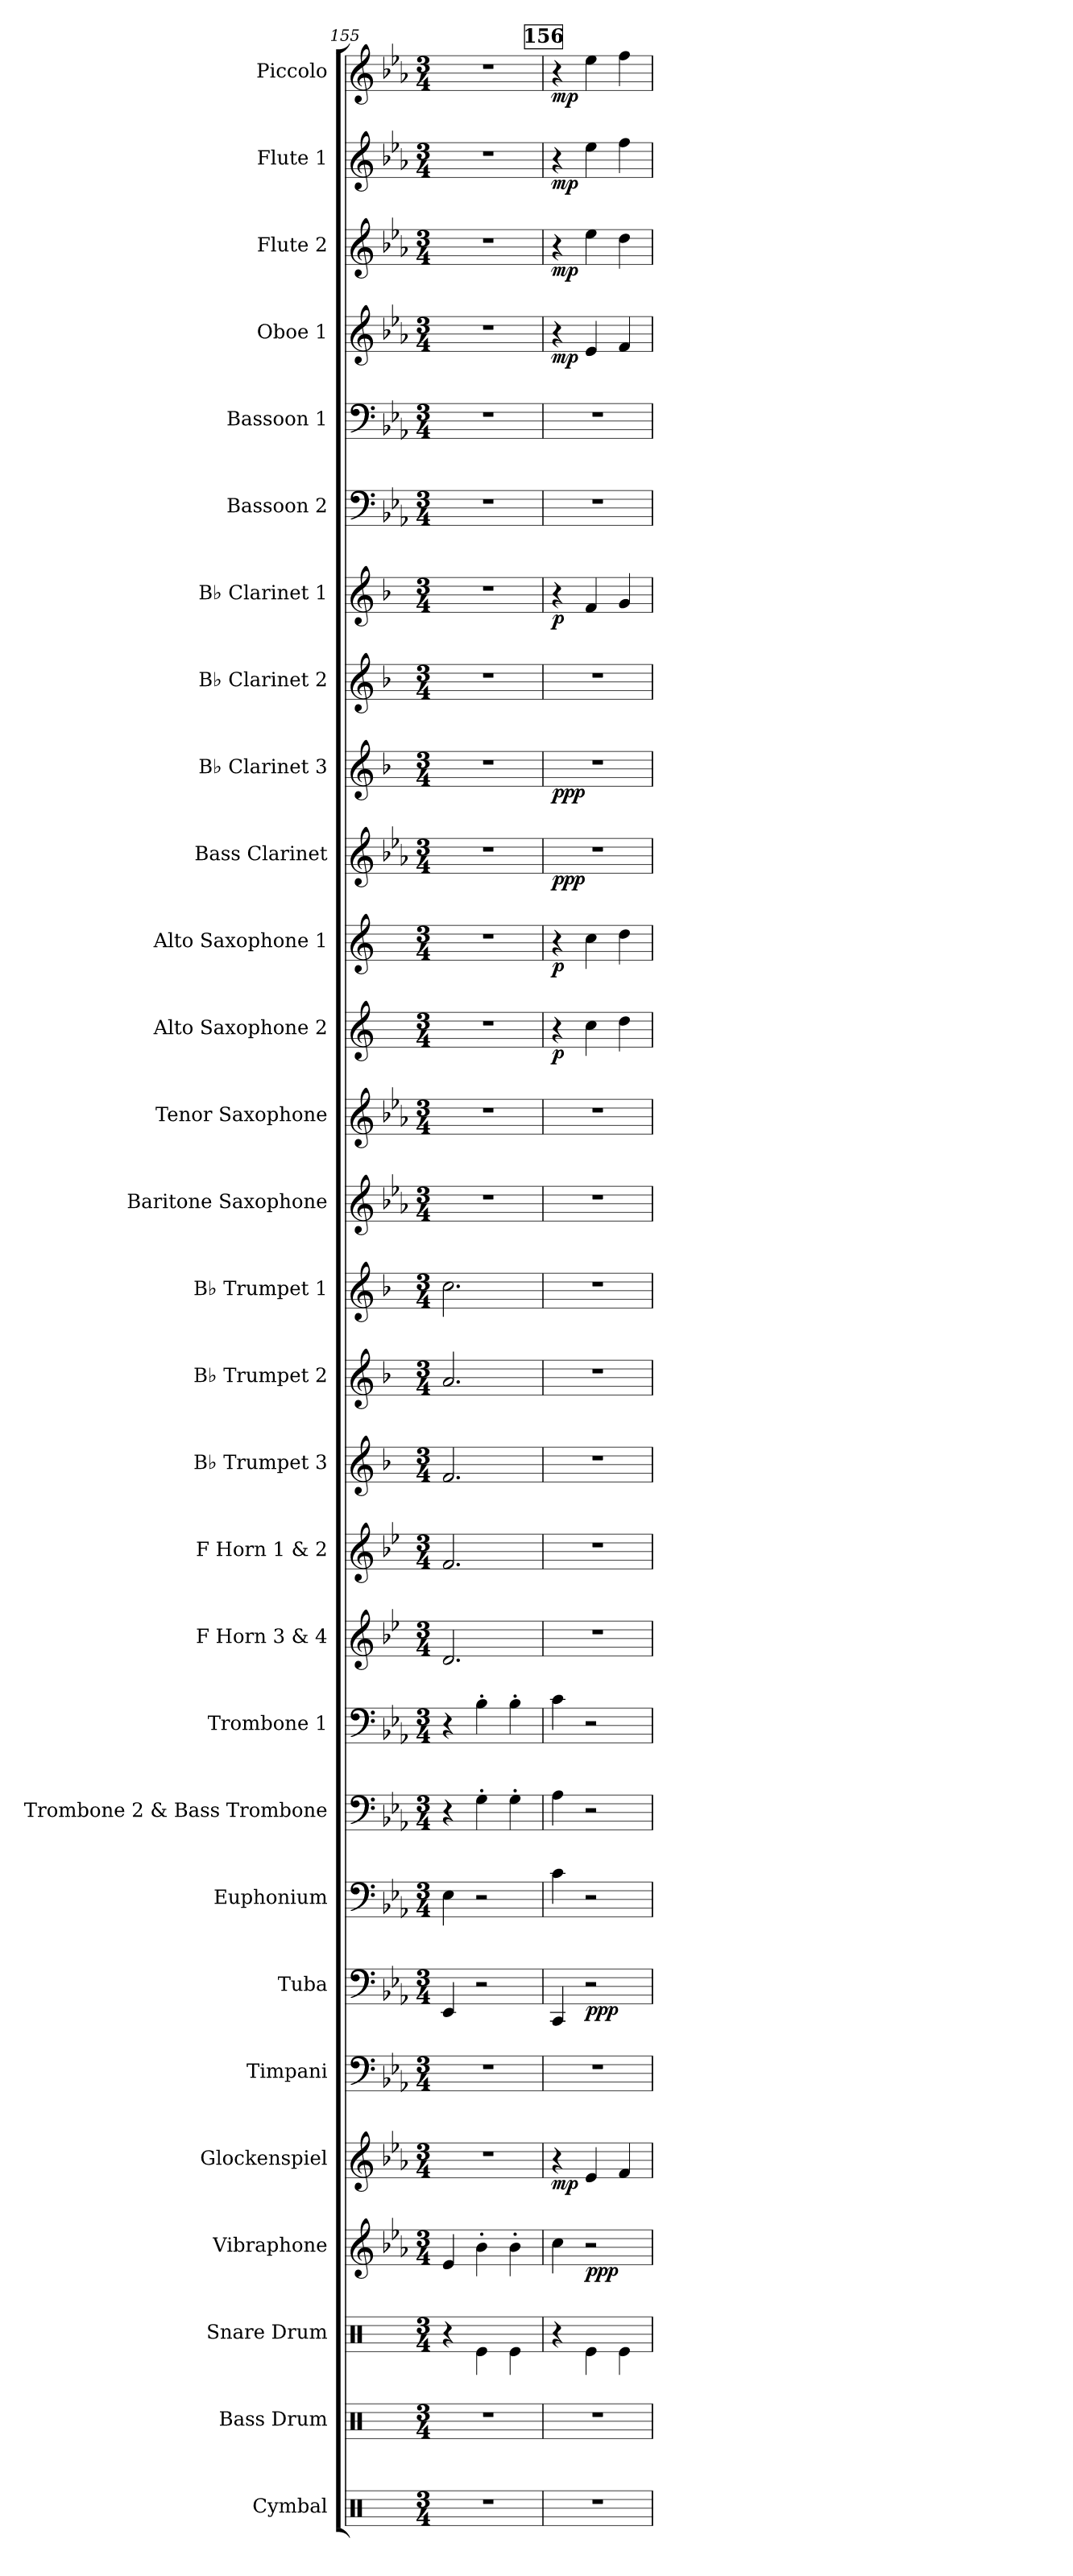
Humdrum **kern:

**kern	**kern	**kern	**kern	**dynam	**kern	**dynam	**kern	**kern	**dynam	**kern	**kern	**kern	**kern	**kern	**kern	**kern	**kern	**kern	**kern	**kern	**dynam	**kern	**dynam	**kern	**dynam	**kern	**dynam	**kern	**kern	**dynam	**kern	**kern	**kern	**dynam	**kern	**dynam	**kern	**dynam	**kern	**dynam
*part29	*part28	*part27	*part26	*part26	*part25	*part25	*part24	*part23	*part23	*part22	*part21	*part20	*part19	*part18	*part17	*part16	*part15	*part14	*part13	*part12	*part12	*part11	*part11	*part10	*part10	*part9	*part9	*part8	*part7	*part7	*part6	*part5	*part4	*part4	*part3	*part3	*part2	*part2	*part1	*part1
*staff29	*staff28	*staff27	*staff26	*staff26	*staff25	*staff25	*staff24	*staff23	*staff23	*staff22	*staff21	*staff20	*staff19	*staff18	*staff17	*staff16	*staff15	*staff14	*staff13	*staff12	*staff12	*staff11	*staff11	*staff10	*staff10	*staff9	*staff9	*staff8	*staff7	*staff7	*staff6	*staff5	*staff4	*staff4	*staff3	*staff3	*staff2	*staff2	*staff1	*staff1
*I"Cymbal	*I"Bass Drum	*I"Snare Drum	*I"Vibraphone	*	*I"Glockenspiel	*	*I"Timpani	*I"Tuba	*	*I"Euphonium	*I"Trombone 2 &amp; Bass Trombone	*I"Trombone 1	*I"F Horn 3 &amp; 4	*I"F Horn 1 &amp; 2	*I"B♭ Trumpet 3	*I"B♭ Trumpet 2	*I"B♭ Trumpet 1	*I"Baritone Saxophone	*I"Tenor Saxophone	*I"Alto Saxophone 2	*	*I"Alto Saxophone 1	*	*I"Bass Clarinet	*	*I"B♭ Clarinet 3	*	*I"B♭ Clarinet 2	*I"B♭ Clarinet 1	*	*I"Bassoon 2	*I"Bassoon 1	*I"Oboe 1	*	*I"Flute 2	*	*I"Flute 1	*	*I"Piccolo	*
*I'Cym.	*I'B. Dr.	*I'Sn. Dr.	*I'Vib.	*	*I'Glk.	*	*I'Timp.	*I'Tba.	*	*I'Euph.	*I'Tbn. 2 B. Tbn.	*I'Tbn. 1	*I'F Hn. 3 4	*I'F Hn. 1 2	*I'B♭ Tpt. 3	*I'B♭ Tpt. 2	*I'B♭ Tpt. 1	*I'Bar. Sax.	*I'T. Sax.	*I'A. Sax. 2	*	*I'A. Sax. 1	*	*I'B. Cl.	*	*I'B♭ Cl. 3	*	*I'B♭ Cl. 2	*I'B♭ Cl. 1	*	*I'Bsn. 2	*I'Bsn. 1	*I'Ob. 1	*	*I'Fl. 2	*	*I'Fl. 1	*	*I'Picc.	*
*clefX	*clefX	*clefX	*clefG2	*	*clefG2	*	*clefF4	*clefF4	*	*clefF4	*clefF4	*clefF4	*clefG2	*clefG2	*clefG2	*clefG2	*clefG2	*clefG2	*clefG2	*clefG2	*	*clefG2	*	*clefG2	*	*clefG2	*	*clefG2	*clefG2	*	*clefF4	*clefF4	*clefG2	*	*clefG2	*	*clefG2	*	*clefG2	*
*	*	*	*	*	*ITrd-14c-24	*	*	*	*	*	*	*	*ITrd4c7	*ITrd4c7	*ITrd1c2	*ITrd1c2	*ITrd1c2	*ITrd12c21	*ITrd8c14	*ITrd5c9	*	*ITrd5c9	*	*ITrd8c14	*	*ITrd1c2	*	*ITrd1c2	*ITrd1c2	*	*	*	*	*	*	*	*	*	*ITrd-7c-12	*
*k[]	*k[]	*k[]	*k[b-e-a-]	*	*k[b-e-a-]	*	*k[b-e-a-]	*k[b-e-a-]	*	*k[b-e-a-]	*k[b-e-a-]	*k[b-e-a-]	*k[b-e-a-]	*k[b-e-a-]	*k[b-e-a-]	*k[b-e-a-]	*k[b-e-a-]	*k[b-e-a-]	*k[b-e-a-]	*k[b-e-a-]	*	*k[b-e-a-]	*	*k[b-e-a-]	*	*k[b-e-a-]	*	*k[b-e-a-]	*k[b-e-a-]	*	*k[b-e-a-]	*k[b-e-a-]	*k[b-e-a-]	*	*k[b-e-a-]	*	*k[b-e-a-]	*	*k[b-e-a-]	*
*M3/4	*M3/4	*M3/4	*M3/4	*	*M3/4	*	*M3/4	*M3/4	*	*M3/4	*M3/4	*M3/4	*M3/4	*M3/4	*M3/4	*M3/4	*M3/4	*M3/4	*M3/4	*M3/4	*	*M3/4	*	*M3/4	*	*M3/4	*	*M3/4	*M3/4	*	*M3/4	*M3/4	*M3/4	*	*M3/4	*	*M3/4	*	*M3/4	*
=155	=155	=155	=155	=155	=155	=155	=155	=155	=155	=155	=155	=155	=155	=155	=155	=155	=155	=155	=155	=155	=155	=155	=155	=155	=155	=155	=155	=155	=155	=155	=155	=155	=155	=155	=155	=155	=155	=155	=155	=155
2.r	2.r	4r	4e-/	.	2.r	.	2.r	4EE-/	.	4E-\	4r	4r	2.G/	2.B-/	2.e-/	2.g/	2.b-\	2.r	2.r	2.r	.	2.r	.	2.r	.	2.r	.	2.r	2.r	.	2.r	2.r	2.r	.	2.r	.	2.r	.	2.r	.
.	.	4Re\	4b-'\	.	.	.	.	2r	.	2r	4G'\	4B-'\	.	.	.	.	.	.	.	.	.	.	.	.	.	.	.	.	.	.	.	.	.	.	.	.	.	.	.	.
.	.	4Re\	4b-'\	.	.	.	.	.	.	.	4G'\	4B-'\	.	.	.	.	.	.	.	.	.	.	.	.	.	.	.	.	.	.	.	.	.	.	.	.	.	.	.	.
!!LO:REH:place=s1:a:B:fs=14:t=156
=156	=156	=156	=156	=156	=156	=156	=156	=156	=156	=156	=156	=156	=156	=156	=156	=156	=156	=156	=156	=156	=156	=156	=156	=156	=156	=156	=156	=156	=156	=156	=156	=156	=156	=156	=156	=156	=156	=156	=156	=156
!	!	!	!	!	!	!LO:DY:b	!	!	!	!	!	!	!	!	!	!	!	!	!	!	!LO:DY:b	!	!LO:DY:b	!	!LO:DY:b	!	!LO:DY:b	!	!	!LO:DY:b	!	!	!	!LO:DY:b	!	!LO:DY:b	!	!LO:DY:b	!	!LO:DY:b
2.r	2.r	4r	4cc\	.	4r	mp	2.r	4CC/	.	4c\	4A-\	4c\	2.r	2.r	2.r	2.r	2.r	2.r	2.r	4r	p	4r	p	2.r	ppp	2.r	ppp	2.r	4r	p	2.r	2.r	4r	mp	4r	mp	4r	mp	4r	mp
!	!	!	!	!LO:DY:b	!	!	!	!	!LO:DY:b	!	!	!	!	!	!	!	!	!	!	!	!	!	!	!	!	!	!	!	!	!	!	!	!	!	!	!	!	!	!	!
.	.	4Re\	2r	ppp	4eee-/	.	.	2r	ppp	2r	2r	2r	.	.	.	.	.	.	.	4e-\	.	4e-\	.	.	.	.	.	.	4e-/	.	.	.	4e-/	.	4ee-\	.	4ee-\	.	4eee-\	.
.	.	4Re\	.	.	4fff/	.	.	.	.	.	.	.	.	.	.	.	.	.	.	4f\	.	4f\	.	.	.	.	.	.	4f/	.	.	.	4f/	.	4dd\	.	4ff\	.	4fff\	.
=	=	=	=	=	=	=	=	=	=	=	=	=	=	=	=	=	=	=	=	=	=	=	=	=	=	=	=	=	=	=	=	=	=	=	=	=	=	=	=	=
*-	*-	*-	*-	*-	*-	*-	*-	*-	*-	*-	*-	*-	*-	*-	*-	*-	*-	*-	*-	*-	*-	*-	*-	*-	*-	*-	*-	*-	*-	*-	*-	*-	*-	*-	*-	*-	*-	*-	*-	*-
